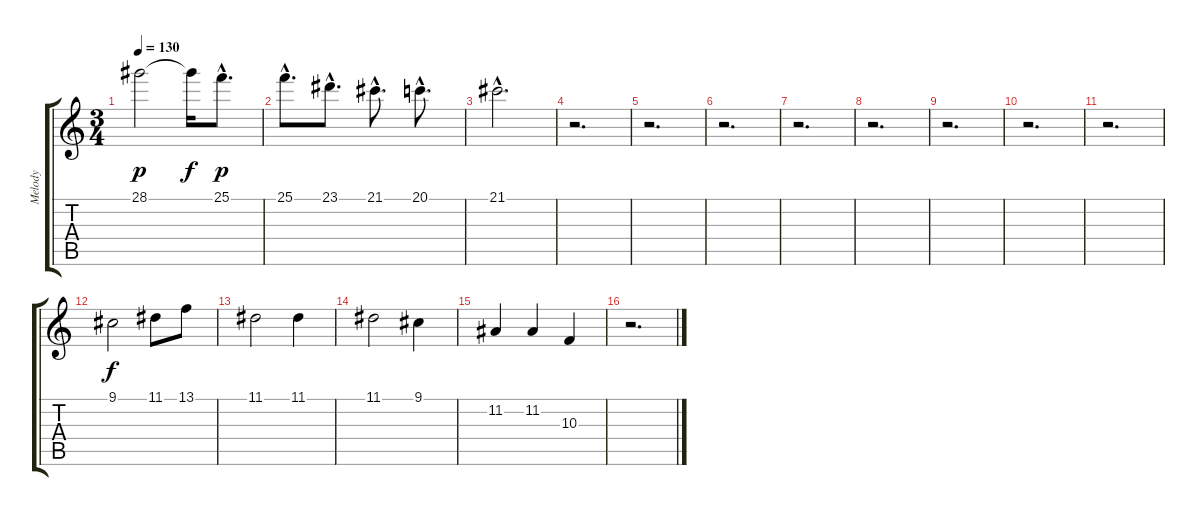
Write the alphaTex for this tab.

\track ("Melody" "Melody") {instrument panflute}
\staff {score tabs}
\tuning (E4 B3 G3 D3 A2 E2) {hide}
\ts (3 4)
\tempo 130
\clef g2
\ks c
28.1.2{dy p volume 9} 28.1{t}.16{dy f} 25.1{hac}.8{d dy p} |
25.1{hac}.8{d} 23.1{hac}.8{d} 21.1{hac}.8{d} 20.1{hac}.8{d} |
21.1{hac}.2{d} |
r.2{d} |
r.2{d} |
r.2{d} |
r.2{d} |
r.2{d} |
r.2{d} |
r.2{d} |
r.2{d} |
9.1.2{dy f volume 16} 11.1.8 13.1.8 |
11.1.2 11.1.4 |
11.1.2 9.1.4 |
11.2.4 11.2.4 10.3.4 |
r.2{d}
